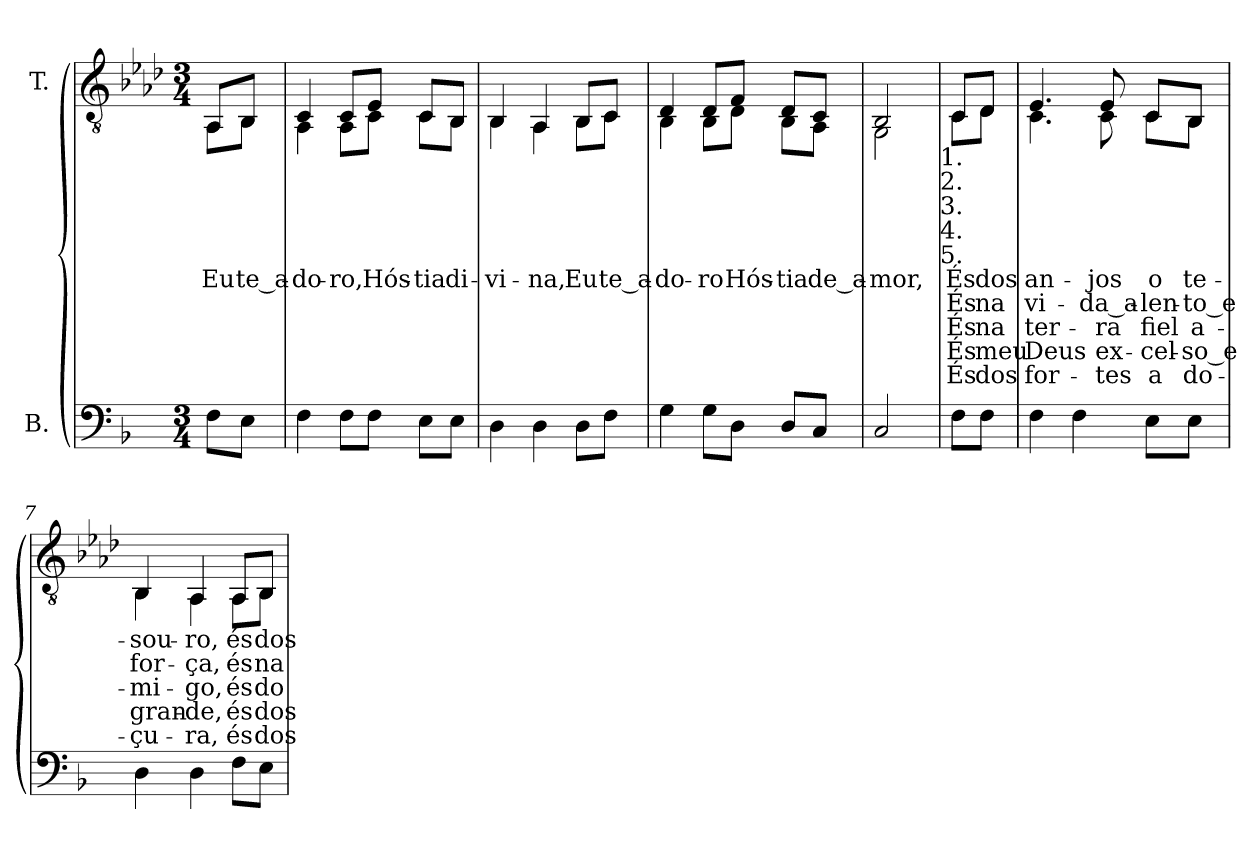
**kern	**kern	**text	**text	**text	**text	**text
*part2	*part1	*part1	*part1	*part1	*part1	*part1
*staff2	*staff1	*staff1	*staff1	*staff1	*staff1	*staff1
*I"B.	*I"T.	*	*	*	*	*
!!LO:PB:g=z
*clefF4	*clefGv2	*	*	*	*	*
*	*ITrd2c3	*	*	*	*	*
*k[b-]	*k[b-]	*	*	*	*	*
*F:	*F:	*	*	*	*	*
*M3/4	*M3/4	*	*	*	*	*
*MM50	*MM50	*	*	*	*	*
=	=	=	=	=	=	=
!	!	!LO:LY:b:color=#000000	!	!	!	!
*	*^	*	*	*	*	*
8Fi\L	8FFi/L	8FFi\L	Eu	.	.	.	.
!	!	!	!LO:LY:b:color=#000000	!	!	!	!
8Ei\J	8GGi/J	8GGi\J	te_a-	.	.	.	.
=1	=1	=1	=1	=1	=1	=1	=1
!	!	!	!LO:LY:b:color=#000000	!	!	!	!
4Fi\	4AAi/	4FFi\	-do-	.	.	.	.
!	!	!	!LO:LY:b:color=#000000	!	!	!	!
8Fi\L	8AAi/L	8FFi\L	-ro,	.	.	.	.
!	!	!	!LO:LY:b:color=#000000	!	!	!	!
8Fi\J	8Ci/J	8AAi\J	Hós-	.	.	.	.
!	!	!	!LO:LY:b:color=#000000	!	!	!	!
8Ei\L	8AAi/L	8AAi\L	-tia	.	.	.	.
!	!	!	!LO:LY:b:color=#000000	!	!	!	!
8Ei\J	8GGi/J	8GGi\J	di-	.	.	.	.
=2	=2	=2	=2	=2	=2	=2	=2
!	!	!	!LO:LY:b:color=#000000	!	!	!	!
4Di\	4GGi/	4GGi\	-vi-	.	.	.	.
!	!	!	!LO:LY:b:color=#000000	!	!	!	!
4Di\	4FFi/	4FFi\	-na,	.	.	.	.
!	!	!	!LO:LY:b:color=#000000	!	!	!	!
8Di\L	8GGi/L	8GGi\L	Eu	.	.	.	.
!	!	!	!LO:LY:b:color=#000000	!	!	!	!
8Fi\J	8AAi/J	8AAi\J	te_a-	.	.	.	.
=3	=3	=3	=3	=3	=3	=3	=3
!	!	!	!LO:LY:b:color=#000000	!	!	!	!
4Gi\	4BB-i/	4GGi\	-do-	.	.	.	.
!	!	!	!LO:LY:b:color=#000000	!	!	!	!
8Gi\L	8BB-i/L	8GGi\L	-ro	.	.	.	.
!	!	!	!LO:LY:b:color=#000000	!	!	!	!
8Di\J	8Di/J	8BB-i\J	Hós-	.	.	.	.
!	!	!	!LO:LY:b:color=#000000	!	!	!	!
8Di/L	8BB-i/L	8GGi\L	-tia	.	.	.	.
!	!	!	!LO:LY:b:color=#000000	!	!	!	!
8Ci/J	8AAi/J	8FFi\J	de_a-	.	.	.	.
=4	=4	=4	=4	=4	=4	=4	=4
!	!	!	!LO:LY:b:color=#000000	!	!	!	!
2Ci/	2GGi/	2EEi\	-mor,	.	.	.	.
!!LO:LB:g=z	!!
=5	=5	=5	=5	=5	=5	=5	=5
!	!LO:TX:b:cj:t=1.	!	!	!	!	!	!
!	!LO:TX:b:cj:t=2.	!	!	!	!	!	!
!	!LO:TX:b:cj:t=3.	!	!	!	!	!	!
!	!LO:TX:b:cj:t=4.	!	!	!	!	!	!
!	!LO:TX:b:cj:t=5.	!	!	!	!	!	!
!	!	!	!LO:LY:b:color=#000000	!LO:LY:b:color=#000000	!LO:LY:b:color=#000000	!LO:LY:b:color=#000000	!LO:LY:b:color=#000000
8Fi\L	8AAi/L	8AAi\L	És	És	És	És	És
!	!	!	!LO:LY:b:color=#000000	!LO:LY:b:color=#000000	!LO:LY:b:color=#000000	!LO:LY:b:color=#000000	!LO:LY:b:color=#000000
8Fi\J	8BB-i/J	8BB-i\J	dos	na	na	meu	dos
=6	=6	=6	=6	=6	=6	=6	=6
!	!	!	!LO:LY:b:color=#000000	!LO:LY:b:color=#000000	!LO:LY:b:color=#000000	!LO:LY:b:color=#000000	!LO:LY:b:color=#000000
4Fi\	4.Ci/	4.AAi\	an-	vi-	ter-	Deus	for-
4Fi\	.	.	.	.	.	.	.
!	!	!	!LO:LY:b:color=#000000	!LO:LY:b:color=#000000	!LO:LY:b:color=#000000	!LO:LY:b:color=#000000	!LO:LY:b:color=#000000
.	8Ci/	8AAi\	-jos	-da_a-	-ra	ex-	-tes
!	!	!	!LO:LY:b:color=#000000	!LO:LY:b:color=#000000	!LO:LY:b:color=#000000	!LO:LY:b:color=#000000	!LO:LY:b:color=#000000
8Ei\L	8AAi/L	8AAi\L	o	-len-	fiel	-cel-	a
!	!	!	!LO:LY:b:color=#000000	!LO:LY:b:color=#000000	!LO:LY:b:color=#000000	!LO:LY:b:color=#000000	!LO:LY:b:color=#000000
8Ei\J	8GGi/J	8GGi\J	te-	-to_e	a-	-so_e	do-
=7	=7	=7	=7	=7	=7	=7	=7
!	!	!	!LO:LY:b:color=#000000	!LO:LY:b:color=#000000	!LO:LY:b:color=#000000	!LO:LY:b:color=#000000	!LO:LY:b:color=#000000
4Di\	4GGi/	4GGi\	-sou-	for-	-mi-	gran-	-çu-
!	!	!	!LO:LY:b:color=#000000	!LO:LY:b:color=#000000	!LO:LY:b:color=#000000	!LO:LY:b:color=#000000	!LO:LY:b:color=#000000
4Di\	4FFi/	4FFi\	-ro,	-ça,	-go,	-de,	-ra,
!	!	!	!LO:LY:b:color=#000000	!LO:LY:b:color=#000000	!LO:LY:b:color=#000000	!LO:LY:b:color=#000000	!LO:LY:b:color=#000000
8Fi\L	8FFi/L	8FFi\L	és	és	és	és	és
!	!	!	!LO:LY:b:color=#000000	!LO:LY:b:color=#000000	!LO:LY:b:color=#000000	!LO:LY:b:color=#000000	!LO:LY:b:color=#000000
8Ei\J	8GGi/J	8GGi\J	dos	na	do	dos	dos
*	*v	*v	*	*	*	*	*
=	=	=	=	=	=	=
*-	*-	*-	*-	*-	*-	*-
